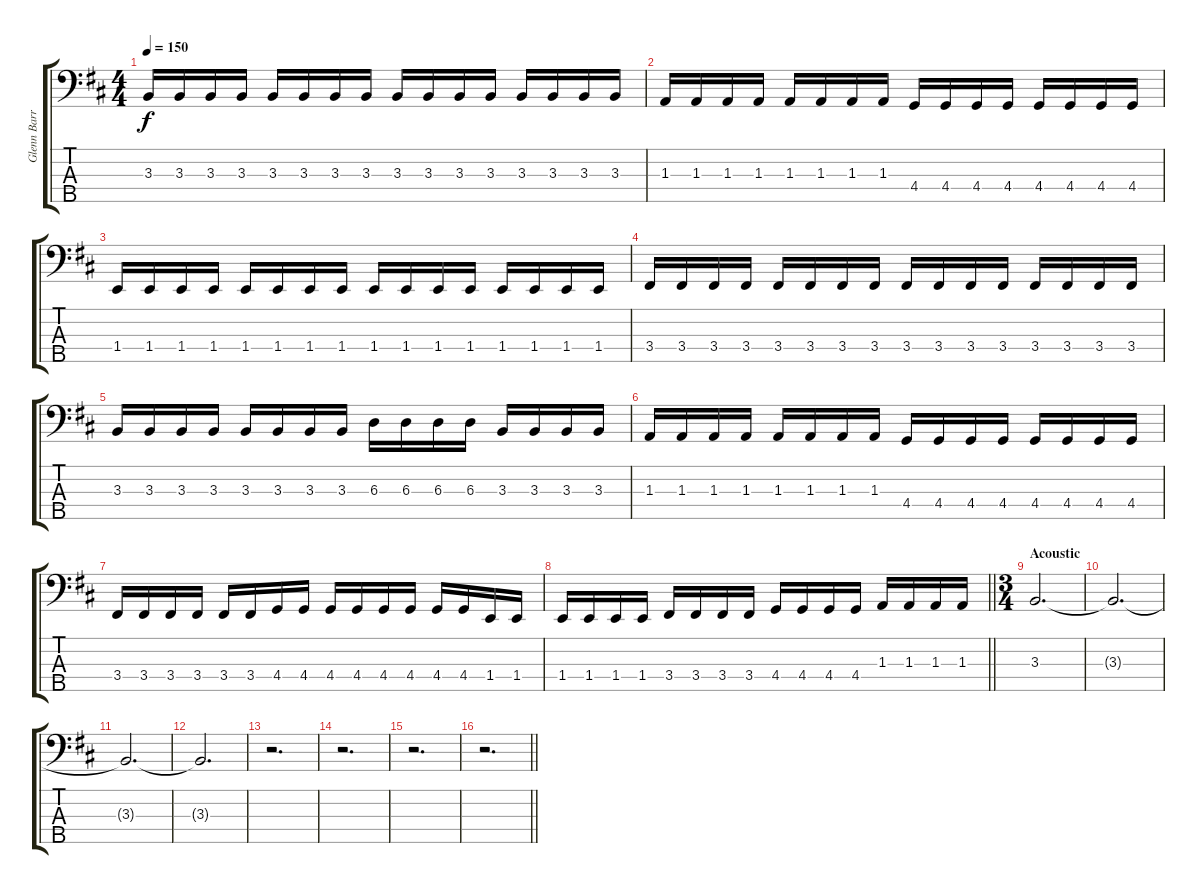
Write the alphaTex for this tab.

\track ("Glenn Barry" "Glenn Barr") {instrument electricbasspick}
\staff {score tabs}
\tuning (Gb2 Db2 Ab1 Eb1 Bb0) {hide}
\ts (4 4)
\tempo 150
\clef f4
\ks bminor
3.3.16{dy f} 3.3.16 3.3.16 3.3.16 3.3.16 3.3.16 3.3.16 3.3.16 3.3.16 3.3.16 3.3.16 3.3.16 3.3.16 3.3.16 3.3.16 3.3.16 |
1.3.16 1.3.16 1.3.16 1.3.16 1.3.16 1.3.16 1.3.16 1.3.16 4.4.16 4.4.16 4.4.16 4.4.16 4.4.16 4.4.16 4.4.16 4.4.16 |
1.4.16 1.4.16 1.4.16 1.4.16 1.4.16 1.4.16 1.4.16 1.4.16 1.4.16 1.4.16 1.4.16 1.4.16 1.4.16 1.4.16 1.4.16 1.4.16 |
3.4.16 3.4.16 3.4.16 3.4.16 3.4.16 3.4.16 3.4.16 3.4.16 3.4.16 3.4.16 3.4.16 3.4.16 3.4.16 3.4.16 3.4.16 3.4.16 |
3.3.16 3.3.16 3.3.16 3.3.16 3.3.16 3.3.16 3.3.16 3.3.16 6.3.16 6.3.16 6.3.16 6.3.16 3.3.16 3.3.16 3.3.16 3.3.16 |
1.3.16 1.3.16 1.3.16 1.3.16 1.3.16 1.3.16 1.3.16 1.3.16 4.4.16 4.4.16 4.4.16 4.4.16 4.4.16 4.4.16 4.4.16 4.4.16 |
3.4.16 3.4.16 3.4.16 3.4.16 3.4.16 3.4.16 4.4.16 4.4.16 4.4.16 4.4.16 4.4.16 4.4.16 4.4.16 4.4.16 1.4.16 1.4.16 |
\barLineRight lightlight
1.4.16 1.4.16 1.4.16 1.4.16 3.4.16 3.4.16 3.4.16 3.4.16 4.4.16 4.4.16 4.4.16 4.4.16 1.3.16 1.3.16 1.3.16 1.3.16 |
\ts (3 4)
\section ("" "Acoustic")
3.3.2{d} |
3.3{t}.2{d volume 0} |
3.3{t}.2{d} |
3.3{t}.2{d} |
r.2{d} |
r.2{d volume 16} |
r.2{d} |
\barLineRight lightlight
r.2{d}
